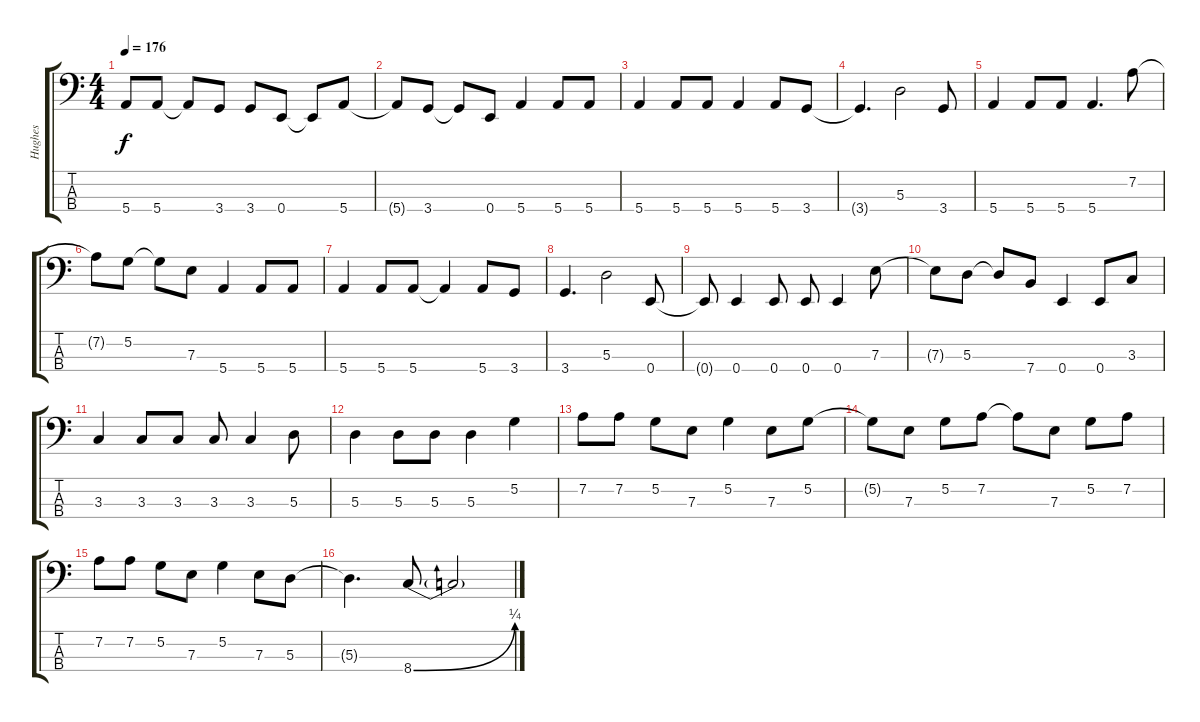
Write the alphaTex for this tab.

\track ("Hughes" "Hughes") {instrument electricbassfinger}
\staff {score tabs}
\tuning (G2 D2 A1 E1) {hide}
\ts (4 4)
\tempo 176
\clef f4
\ks c
5.4.8{dy f} 5.4.8 5.4{t}.8 3.4.8 3.4.8 0.4.8 0.4{t}.8 5.4.8 |
5.4{t}.8 3.4.8 3.4{t}.8 0.4.8 5.4.4 5.4.8 5.4.8 |
5.4.4 5.4.8 5.4.8 5.4.4 5.4.8 3.4.8 |
3.4{t}.4{d} 5.3.2 3.4.8 |
5.4.4 5.4.8 5.4.8 5.4.4{d} 7.2.8 |
7.2{t}.8 5.2.8 5.2{t}.8 7.3.8 5.4.4 5.4.8 5.4.8 |
5.4.4 5.4.8 5.4.8 5.4{t}.4 5.4.8 3.4.8 |
3.4.4{d} 5.3.2 0.4.8 |
0.4{t}.8 0.4.4 0.4.8 0.4.8 0.4.4 7.3.8 |
7.3{t}.8 5.3.8 5.3{t}.8 7.4.8 0.4.4 0.4.8 3.3.8 |
3.3.4 3.3.8 3.3.8 3.3.8 3.3.4 5.3.8 |
5.3.4 5.3.8 5.3.8 5.3.4 5.2.4 |
7.2.8 7.2.8 5.2.8 7.3.8 5.2.4 7.3.8 5.2.8 |
5.2{t}.8 7.3.8 5.2.8 7.2.8 7.2{t}.8 7.3.8 5.2.8 7.2.8 |
7.2.8 7.2.8 5.2.8 7.3.8 5.2.4 7.3.8 5.3.8 |
5.3{t}.4{d} 8.4{be (bend 0 0 60 1)}.8 8.4{t}.2
